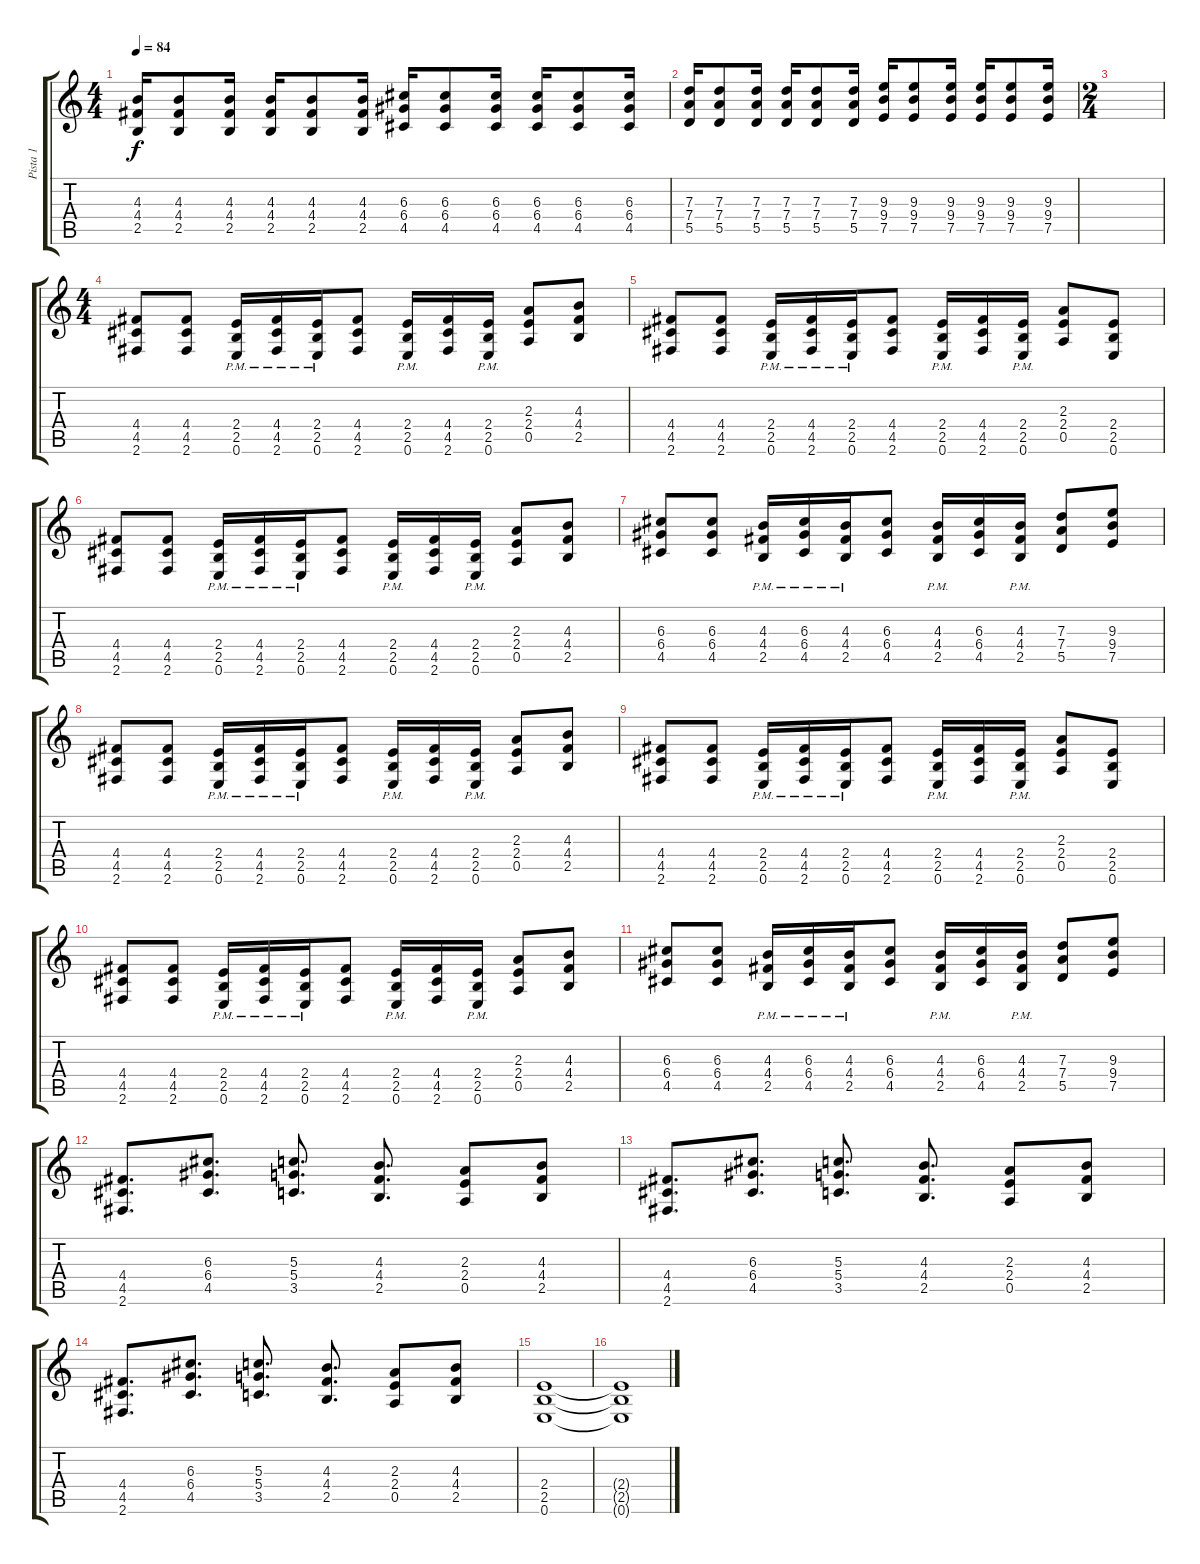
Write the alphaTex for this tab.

\track ("Pista 1" "Pista 1") {instrument distortionguitar}
\staff {score tabs}
\tuning (E4 B3 G3 D3 A2 E2) {hide}
\ts (4 4)
\tempo 84
\clef g2
\ks c
(4.3 4.4 2.5).16{dy f} (4.3 4.4 2.5).8 (4.3 4.4 2.5).16 (4.3 4.4 2.5).16 (4.3 4.4 2.5).8 (4.3 4.4 2.5).16 (6.3 6.4 4.5).16 (6.3 6.4 4.5).8 (6.3 6.4 4.5).16 (6.3 6.4 4.5).16 (6.3 6.4 4.5).8 (6.3 6.4 4.5).16 |
(7.3 7.4 5.5).16 (7.3 7.4 5.5).8 (7.3 7.4 5.5).16 (7.3 7.4 5.5).16 (7.3 7.4 5.5).8 (7.3 7.4 5.5).16 (9.3 9.4 7.5).16 (9.3 9.4 7.5).8 (9.3 9.4 7.5).16 (9.3 9.4 7.5).16 (9.3 9.4 7.5).8 (9.3 9.4 7.5).16 |
\ts (2 4)
|
\ts (4 4)
(4.4 4.5 2.6).8 (4.4 4.5 2.6).8 (2.4{pm} 2.5{pm} 0.6{pm}).16 (4.4{pm} 4.5{pm} 2.6{pm}).16 (2.4{pm} 2.5{pm} 0.6{pm}).16 (4.4 4.5 2.6).8 (2.4{pm} 2.5{pm} 0.6{pm}).16 (4.4 4.5 2.6).16 (2.4{pm} 2.5{pm} 0.6{pm}).16 (2.3 2.4 0.5).8 (4.3 4.4 2.5).8 |
(4.4 4.5 2.6).8 (4.4 4.5 2.6).8 (2.4{pm} 2.5{pm} 0.6{pm}).16 (4.4{pm} 4.5{pm} 2.6{pm}).16 (2.4{pm} 2.5{pm} 0.6{pm}).16 (4.4 4.5 2.6).8 (2.4{pm} 2.5{pm} 0.6{pm}).16 (4.4 4.5 2.6).16 (2.4{pm} 2.5{pm} 0.6{pm}).16 (2.3 2.4 0.5).8 (2.4 2.5 0.6).8 |
(4.4 4.5 2.6).8 (4.4 4.5 2.6).8 (2.4{pm} 2.5{pm} 0.6{pm}).16 (4.4{pm} 4.5{pm} 2.6{pm}).16 (2.4{pm} 2.5{pm} 0.6{pm}).16 (4.4 4.5 2.6).8 (2.4{pm} 2.5{pm} 0.6{pm}).16 (4.4 4.5 2.6).16 (2.4{pm} 2.5{pm} 0.6{pm}).16 (2.3 2.4 0.5).8 (4.3 4.4 2.5).8 |
(6.3 6.4 4.5).8 (6.3 6.4 4.5).8 (4.3{pm} 4.4{pm} 2.5{pm}).16 (6.3{pm} 6.4{pm} 4.5{pm}).16 (4.3{pm} 4.4{pm} 2.5{pm}).16 (6.3 6.4 4.5).8 (4.3{pm} 4.4{pm} 2.5{pm}).16 (6.3 6.4 4.5).16 (4.3{pm} 4.4{pm} 2.5{pm}).16 (7.3 7.4 5.5).8 (9.3 9.4 7.5).8 |
(4.4 4.5 2.6).8 (4.4 4.5 2.6).8 (2.4{pm} 2.5{pm} 0.6{pm}).16 (4.4{pm} 4.5{pm} 2.6{pm}).16 (2.4{pm} 2.5{pm} 0.6{pm}).16 (4.4 4.5 2.6).8 (2.4{pm} 2.5{pm} 0.6{pm}).16 (4.4 4.5 2.6).16 (2.4{pm} 2.5{pm} 0.6{pm}).16 (2.3 2.4 0.5).8 (4.3 4.4 2.5).8 |
(4.4 4.5 2.6).8 (4.4 4.5 2.6).8 (2.4{pm} 2.5{pm} 0.6{pm}).16 (4.4{pm} 4.5{pm} 2.6{pm}).16 (2.4{pm} 2.5{pm} 0.6{pm}).16 (4.4 4.5 2.6).8 (2.4{pm} 2.5{pm} 0.6{pm}).16 (4.4 4.5 2.6).16 (2.4{pm} 2.5{pm} 0.6{pm}).16 (2.3 2.4 0.5).8 (2.4 2.5 0.6).8 |
(4.4 4.5 2.6).8 (4.4 4.5 2.6).8 (2.4{pm} 2.5{pm} 0.6{pm}).16 (4.4{pm} 4.5{pm} 2.6{pm}).16 (2.4{pm} 2.5{pm} 0.6{pm}).16 (4.4 4.5 2.6).8 (2.4{pm} 2.5{pm} 0.6{pm}).16 (4.4 4.5 2.6).16 (2.4{pm} 2.5{pm} 0.6{pm}).16 (2.3 2.4 0.5).8 (4.3 4.4 2.5).8 |
(6.3 6.4 4.5).8 (6.3 6.4 4.5).8 (4.3{pm} 4.4{pm} 2.5{pm}).16 (6.3{pm} 6.4{pm} 4.5{pm}).16 (4.3{pm} 4.4{pm} 2.5{pm}).16 (6.3 6.4 4.5).8 (4.3{pm} 4.4{pm} 2.5{pm}).16 (6.3 6.4 4.5).16 (4.3{pm} 4.4{pm} 2.5{pm}).16 (7.3 7.4 5.5).8 (9.3 9.4 7.5).8 |
(4.4 4.5 2.6).8{d} (6.3 6.4 4.5).8{d} (5.3 5.4 3.5).8{d} (4.3 4.4 2.5).8{d} (2.3 2.4 0.5).8 (4.3 4.4 2.5).8 |
(4.4 4.5 2.6).8{d} (6.3 6.4 4.5).8{d} (5.3 5.4 3.5).8{d} (4.3 4.4 2.5).8{d} (2.3 2.4 0.5).8 (4.3 4.4 2.5).8 |
(4.4 4.5 2.6).8{d} (6.3 6.4 4.5).8{d} (5.3 5.4 3.5).8{d} (4.3 4.4 2.5).8{d} (2.3 2.4 0.5).8 (4.3 4.4 2.5).8 |
(2.4 2.5 0.6).1 |
(2.4{t} 2.5{t} 0.6{t}).1
